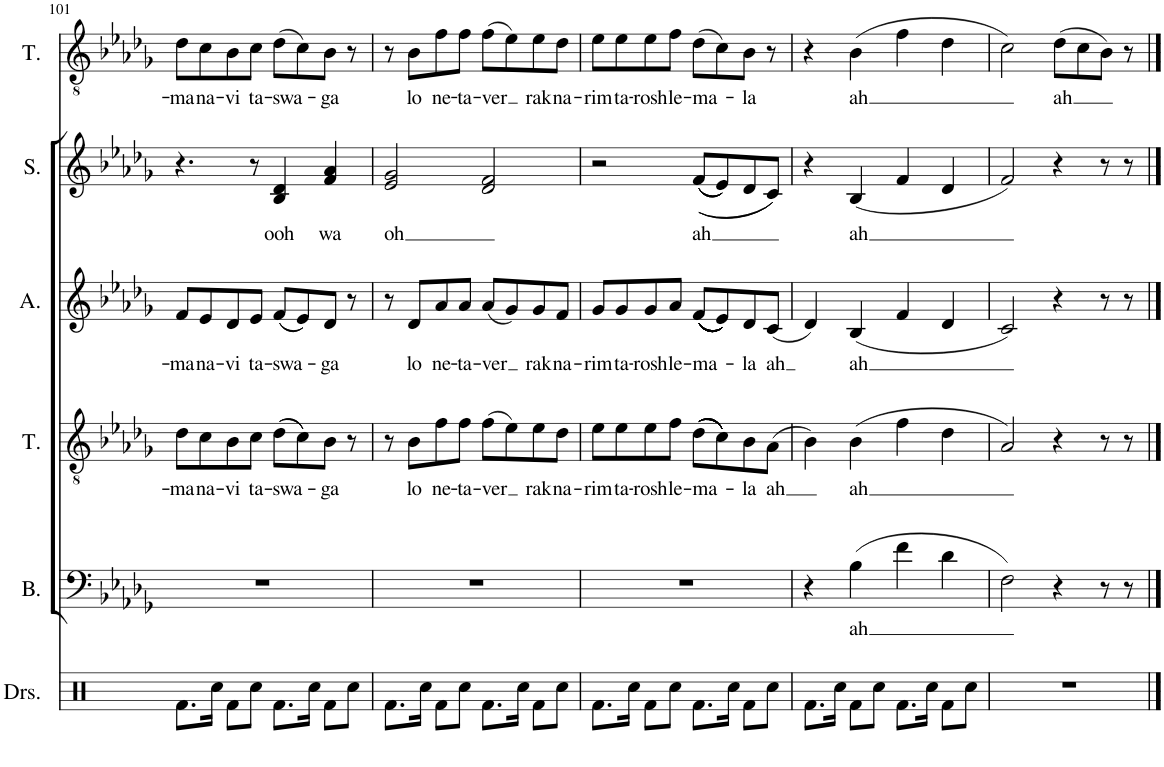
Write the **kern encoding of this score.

**kern	**kern	**text	**kern	**text	**kern	**text	**kern	**text	**kern	**text
*part6	*part5	*part5	*part4	*part4	*part3	*part3	*part2	*part2	*part1	*part1
*staff6	*staff5	*staff5	*staff4	*staff4	*staff3	*staff3	*staff2	*staff2	*staff1	*staff1
*I"Drumset	*I"Bass	*	*I"Tenor	*	*I"Alto	*	*I"Soprano	*	*I"Tenor	*
*I'Drs.	*I'B.	*	*I'T.	*	*I'A.	*	*I'S.	*	*I'T.	*
!!LO:PB:g=z
*clefX	*clefF4	*	*clefGv2	*	*clefG2	*	*clefG2	*	*clefGv2	*
*k[]	*k[b-e-a-d-g-]	*	*k[b-e-a-d-g-]	*	*k[b-e-a-d-g-]	*	*k[b-e-a-d-g-]	*	*k[b-e-a-d-g-]	*
*M4/4	*M4/4	*	*M4/4	*	*M4/4	*	*M4/4	*	*M4/4	*
=101	=101	=101	=101	=101	=101	=101	=101	=101	=101	=101
!	!	!	!	!LO:LY:b	!	!LO:LY:b	!	!	!	!LO:LY:b
8.Rf\L	1r	.	8d-\L	-ma	8f/L	-ma	4.r	.	8d-\L	-ma
!	!	!	!	!LO:LY:b	!	!LO:LY:b	!	!	!	!LO:LY:b
.	.	.	8c\	na-	8e-/	na-	.	.	8c\	na-
16Rcc\Jk	.	.	.	.	.	.	.	.	.	.
!	!	!	!	!LO:LY:b	!	!LO:LY:b	!	!	!	!LO:LY:b
8Rf\L	.	.	8B-\	-vi	8d-/	-vi	.	.	8B-\	-vi
!	!	!	!	!LO:LY:b	!	!LO:LY:b	!	!	!	!LO:LY:b
8Rcc\J	.	.	8c\J	ta-	8e-/J	ta-	8r	.	8c\J	ta-
!	!	!	!	!LO:LY:b	!	!LO:LY:b	!	!LO:LY:b	!	!LO:LY:b
8.Rf\L	.	.	((8d-\L	-swa-	((8f/L	-swa-	4B-/ 4d-/	ooh	(8d-\L	-swa-
.	.	.	8c\))	.	8e-/))	.	.	.	8c\)	.
16Rcc\Jk	.	.	.	.	.	.	.	.	.	.
!	!	!	!	!LO:LY:b	!	!LO:LY:b	!	!LO:LY:b	!	!LO:LY:b
8Rf\L	.	.	8B-\J	-ga	8d-/J	-ga	4f/ 4a-/	wa	8B-\J	-ga
8Rcc\J	.	.	8r	.	8r	.	.	.	8r	.
=102	=102	=102	=102	=102	=102	=102	=102	=102	=102	=102
!	!	!	!	!	!	!	!	!LO:LY:b	!	!
8.Rf\L	1r	.	8r	.	8r	.	2e-/ 2g-/	oh	8r	.
!	!	!	!	!LO:LY:b	!	!LO:LY:b	!	!	!	!LO:LY:b
.	.	.	8B-\L	lo	8d-/L	lo	.	.	8B-\L	lo
16Rcc\Jk	.	.	.	.	.	.	.	.	.	.
!	!	!	!	!LO:LY:b	!	!LO:LY:b	!	!	!	!LO:LY:b
8Rf\L	.	.	8f\	ne-	8a-/	ne-	.	.	8f\	ne-
!	!	!	!	!LO:LY:b	!	!LO:LY:b	!	!	!	!LO:LY:b
8Rcc\J	.	.	8f\J	-ta-	8a-/J	-ta-	.	.	8f\J	-ta-
!	!	!	!	!LO:LY:b	!	!LO:LY:b	!	!	!	!LO:LY:b
8.Rf\L	.	.	(8f\L	-ver	(8a-/L	-ver	2d-/ 2f/	.	(8f\L	-ver
.	.	.	8e-\)	.	8g-/)	.	.	.	8e-\)	.
16Rcc\Jk	.	.	.	.	.	.	.	.	.	.
!	!	!	!	!LO:LY:b	!	!LO:LY:b	!	!	!	!LO:LY:b
8Rf\L	.	.	8e-\	rak	8g-/	rak	.	.	8e-\	rak
!	!	!	!	!LO:LY:b	!	!LO:LY:b	!	!	!	!LO:LY:b
8Rcc\J	.	.	8d-\J	na-	8f/J	na-	.	.	8d-\J	na-
=103	=103	=103	=103	=103	=103	=103	=103	=103	=103	=103
!	!	!	!	!LO:LY:b	!	!LO:LY:b	!	!	!	!LO:LY:b
8.Rf\L	1r	.	8e-\L	-rim	8g-/L	-rim	2r	.	8e-\L	-rim
!	!	!	!	!LO:LY:b	!	!LO:LY:b	!	!	!	!LO:LY:b
.	.	.	8e-\	ta-	8g-/	ta-	.	.	8e-\	ta-
16Rcc\Jk	.	.	.	.	.	.	.	.	.	.
!	!	!	!	!LO:LY:b	!	!LO:LY:b	!	!	!	!LO:LY:b
8Rf\L	.	.	8e-\	-rosh	8g-/	-rosh	.	.	8e-\	-rosh
!	!	!	!	!LO:LY:b	!	!LO:LY:b	!	!	!	!LO:LY:b
8Rcc\J	.	.	8f\J	le-	8a-/J	le-	.	.	8f\J	le-
!	!	!	!	!LO:LY:b	!	!LO:LY:b	!	!LO:LY:b	!	!LO:LY:b
8.Rf\L	.	.	((((((8d-\L	-ma-	((((((((((((8f/L	-ma-	((((((8f/L	ah	(8d-\L	-ma-
.	.	.	8c\))))))	.	8e-/))))))))))))	.	8e-/))))	.	8c\)	.
16Rcc\Jk	.	.	.	.	.	.	.	.	.	.
!	!	!	!	!LO:LY:b	!	!LO:LY:b	!	!	!	!LO:LY:b
8Rf\L	.	.	8B-\	-la	8d-/	-la	8d-/	.	8B-\J	-la
!	!	!	!	!LO:LY:b	!	!LO:LY:b	!	!	!	!
8Rcc\J	.	.	(8A-\J	ah	(8c/J	ah	8c/J))	.	8r	.
=104	=104	=104	=104	=104	=104	=104	=104	=104	=104	=104
8.Rf\L	4r	.	4B-\)	.	4d-/)	.	4r	.	4r	.
16Rcc\Jk	.	.	.	.	.	.	.	.	.	.
!	!	!LO:LY:b	!	!LO:LY:b	!	!LO:LY:b	!	!LO:LY:b	!	!LO:LY:b
8Rf\L	(4B-\	ah	(4B-\	ah	(4B-/	ah	(4B-/	ah	(4B-\	ah
8Rcc\J	.	.	.	.	.	.	.	.	.	.
8.Rf\L	4f\	.	4f\	.	4f/	.	4f/	.	4f\	.
16Rcc\Jk	.	.	.	.	.	.	.	.	.	.
8Rf\L	4d-\	.	4d-\	.	4d-/	.	4d-/	.	4d-\	.
8Rcc\J	.	.	.	.	.	.	.	.	.	.
=105	=105	=105	=105	=105	=105	=105	=105	=105	=105	=105
1r	2F\)	.	2A-/)	.	2c/)	.	2f/)	.	2c\)	.
!	!	!	!	!	!	!	!	!	!	!LO:LY:b
.	4r	.	4r	.	4r	.	4r	.	(8d-\L	ah
.	.	.	.	.	.	.	.	.	8c\	.
.	8r	.	8r	.	8r	.	8r	.	8B-\J)	.
.	8r	.	8r	.	8r	.	8r	.	8r	.
==	==	==	==	==	==	==	==	==	==	==
*-	*-	*-	*-	*-	*-	*-	*-	*-	*-	*-
